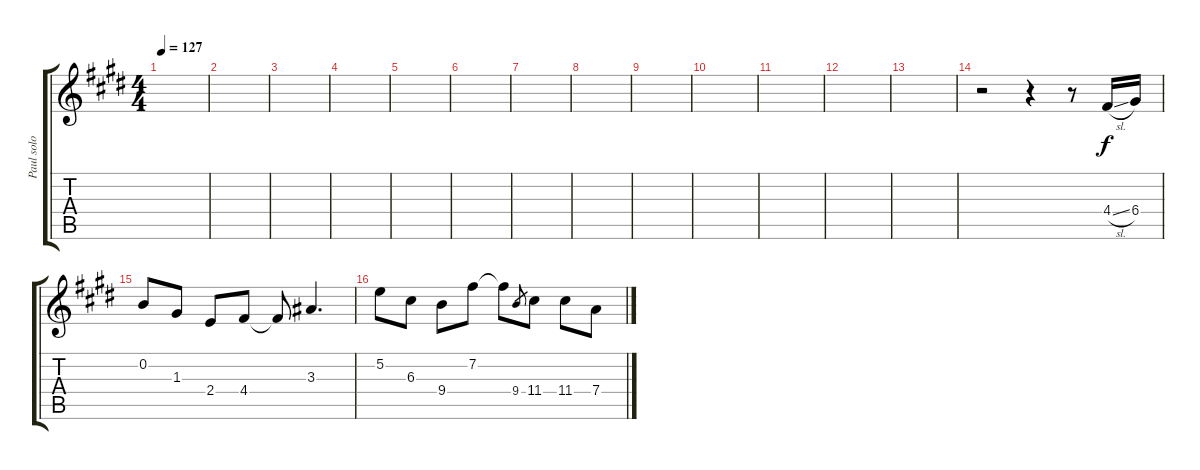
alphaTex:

\track ("Paul solo" "Paul solo") {instrument overdrivenguitar}
\staff {score tabs}
\tuning (E4 B3 G3 D3 A2 E2) {hide}
\ts (4 4)
\tempo 127
\clef g2
\ks e
|
|
|
|
|
|
|
|
|
|
|
|
|
r.2 r.4 r.8 4.4{sl}.16 6.4.16 |
0.2.8 1.3.8 2.4.8 4.4.8 4.4{t}.8 3.3.4{d} |
5.2.8 6.3.8 9.4.8 7.2.8 7.2{t}.8 9.4.8{gr} 11.4.8 11.4.8 7.4.8
